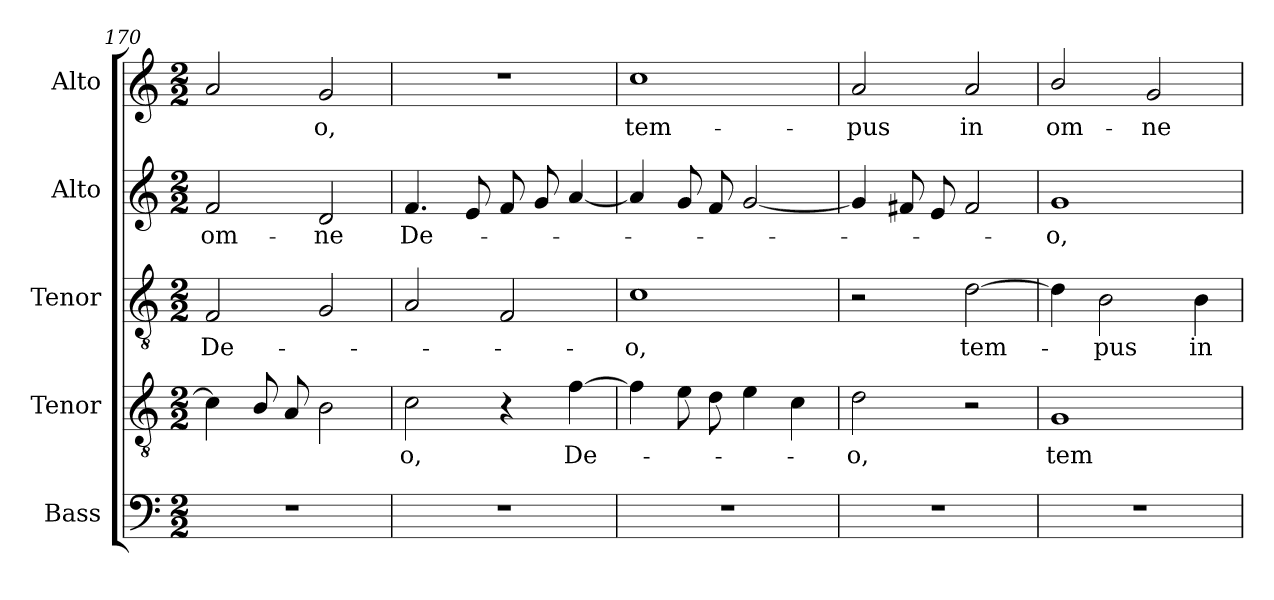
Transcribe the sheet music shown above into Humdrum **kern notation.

**kern	**kern	**text	**kern	**text	**kern	**text	**kern	**text
*part5	*part4	*part4	*part3	*part3	*part2	*part2	*part1	*part1
*staff5	*staff4	*staff4	*staff3	*staff3	*staff2	*staff2	*staff1	*staff1
*I"Bass	*I"Tenor	*	*I"Tenor	*	*I"Alto	*	*I"Alto	*
*I'B.	*	*	*I'T.	*	*I'A.	*	*I'A.	*
*clefF4	*clefGv2	*	*clefGv2	*	*clefG2	*	*clefG2	*
*	*ITrd7c12	*	*ITrd7c12	*	*	*	*	*
*k[]	*k[]	*	*k[]	*	*k[]	*	*k[]	*
*C:	*C:	*	*C:	*	*C:	*	*C:	*
*M2/2	*M2/2	*	*M2/2	*	*M2/2	*	*M2/2	*
=170	=170	=170	=170	=170	=170	=170	=170	=170
!	!	!	!	!LO:LY:b:color=#000000	!	!	!	!
!	!	!	!	!	!	!LO:LY:b:color=#000000	!	!
1r	4Ci\]	.	2FFi/	De-	2fi/	om-	2ai/	.
.	8BBi/	.	.	.	.	.	.	.
.	8AAi/	.	.	.	.	.	.	.
!	!	!	!	!	!	!LO:LY:b:color=#000000	!	!
!	!	!	!	!	!	!	!	!LO:LY:b:color=#000000
.	2BBi\	.	2GGi/	.	2di/	-ne	2gi/	-o,
=171	=171	=171	=171	=171	=171	=171	=171	=171
!	!	!LO:LY:b:color=#000000	!	!	!	!	!	!
!	!	!	!	!	!	!LO:LY:b:color=#000000	!	!
1r	2Ci\	-o,	2AAi/	.	4.fi/	De-	1r	.
.	.	.	.	.	8ei/	.	.	.
.	4r	.	2FFi/	.	8fi/	.	.	.
.	.	.	.	.	8gi/	.	.	.
!	!	!LO:LY:b:color=#000000	!	!	!	!	!	!
.	[4Fi\	De-	.	.	[4ai/	.	.	.
=172	=172	=172	=172	=172	=172	=172	=172	=172
!	!	!	!	!LO:LY:b:color=#000000	!	!	!	!
!	!	!	!	!	!	!	!	!LO:LY:b:color=#000000
1r	4Fi\]	.	1Ci	-o,	4ai/]	.	1cci	tem-
.	8Ei\	.	.	.	8gi/	.	.	.
.	8Di\	.	.	.	8fi/	.	.	.
.	4Ei\	.	.	.	[2gi/	.	.	.
.	4Ci\	.	.	.	.	.	.	.
=173	=173	=173	=173	=173	=173	=173	=173	=173
!	!	!LO:LY:b:color=#000000	!	!	!	!	!	!
!	!	!	!	!	!	!	!	!LO:LY:b:color=#000000
1r	2Di\	-o,	2r	.	4gi/]	.	2ai/	-pus
.	.	.	.	.	8f#Xi/	.	.	.
.	.	.	.	.	8ei/	.	.	.
!	!	!	!	!LO:LY:b:color=#000000	!	!	!	!
!	!	!	!	!	!	!	!	!LO:LY:b:color=#000000
.	2r	.	[2Di\	tem-	2f#i/	.	2ai/	in
=174	=174	=174	=174	=174	=174	=174	=174	=174
!	!	!LO:LY:b:color=#000000	!	!	!	!	!	!
!	!	!	!	!	!	!LO:LY:b:color=#000000	!	!
!	!	!	!	!	!	!	!	!LO:LY:b:color=#000000
1r	1GGi	tem-	4Di\]	.	1gi	-o,	2bi/	om-
!	!	!	!	!LO:LY:b:color=#000000	!	!	!	!
.	.	.	2BBi\	-pus	.	.	.	.
!	!	!	!	!	!	!	!	!LO:LY:b:color=#000000
.	.	.	.	.	.	.	2gi/	-ne
!	!	!	!	!LO:LY:b:color=#000000	!	!	!	!
.	.	.	4BBi\	in	.	.	.	.
=	=	=	=	=	=	=	=	=
*-	*-	*-	*-	*-	*-	*-	*-	*-
